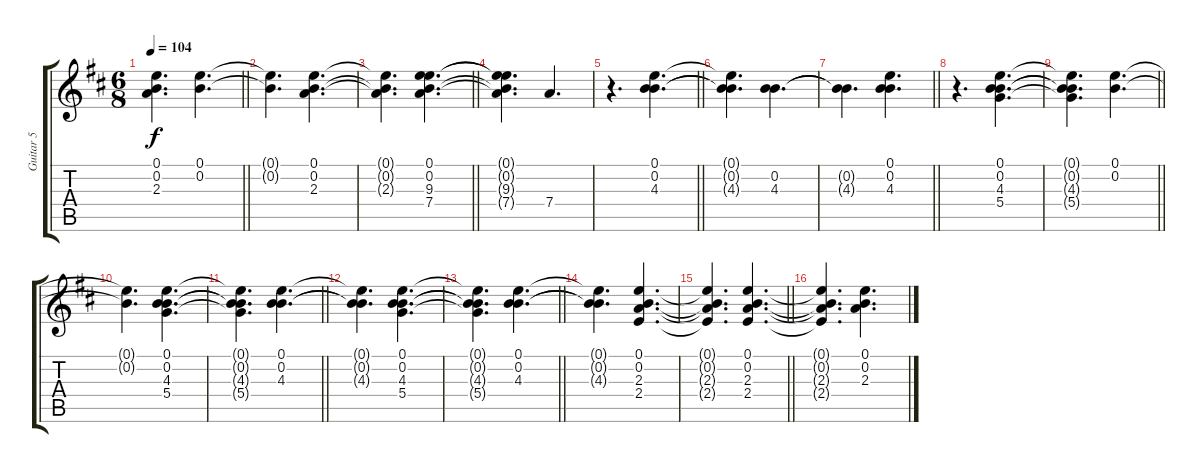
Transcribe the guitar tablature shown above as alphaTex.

\track ("Guitar 5" "Guitar 5") {instrument acousticguitarsteel}
\staff {score tabs}
\tuning (E4 B3 G3 D3 A2 E2) {hide}
\ts (6 8)
\tempo 104
\clef g2
\barLineRight lightlight
\ks d
(0.1{t} 0.2{t} 2.3{t}).4{d dy f} (0.1 0.2).4{d} |
(0.1{t} 0.2{t}).4{d} (0.1 0.2 2.3).4{d} |
\barLineRight lightlight
(0.1{t} 0.2{t} 2.3{t}).4{d} (0.1 0.2 9.3 7.4).4{d} |
(0.1{t} 0.2{t} 9.3{t} 7.4{t}).4{d} 7.4.4{d} |
\barLineRight lightlight
r.4{d} (0.1 0.2 4.3).4{d} |
(0.1{t} 0.2{t} 4.3{t}).4{d} (0.2 4.3).4{d} |
\barLineRight lightlight
(0.2{t} 4.3{t}).4{d} (0.1 0.2 4.3).4{d} |
r.4{d} (0.1 0.2 4.3 5.4).4{d} |
\barLineRight lightlight
(0.1{t} 0.2{t} 4.3{t} 5.4{t}).4{d} (0.1 0.2).4{d} |
(0.1{t} 0.2{t}).4{d} (0.1 0.2 4.3 5.4).4{d} |
\barLineRight lightlight
(0.1{t} 0.2{t} 4.3{t} 5.4{t}).4{d} (0.1 0.2 4.3).4{d} |
(0.1{t} 0.2{t} 4.3{t}).4{d} (0.1 0.2 4.3 5.4).4{d} |
\barLineRight lightlight
(0.1{t} 0.2{t} 4.3{t} 5.4{t}).4{d} (0.1 0.2 4.3).4{d} |
(0.1{t} 0.2{t} 4.3{t}).4{d} (0.1 0.2 2.3 2.4).4{d} |
\barLineRight lightlight
(0.1{t} 0.2{t} 2.3{t} 2.4{t}).4{d} (0.1 0.2 2.3 2.4).4{d} |
(0.1{t} 0.2{t} 2.3{t} 2.4{t}).4{d} (0.1 0.2 2.3).4{d}
